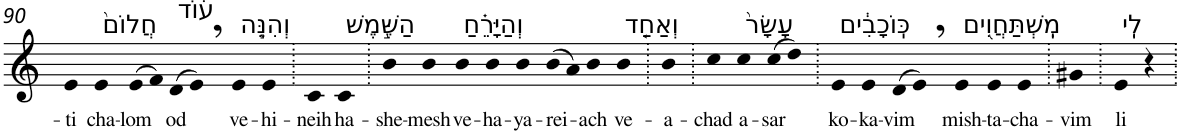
**kern	**text
*part1	*part1
*staff1	*staff1
*I"Piano	*
*I'Pno	*
!!LO:PB:g=z
*clefG2	*
*k[]	*
=90	=90
!	!LO:LY:b
4e	-ti
!LO:TX:a:t=חֲלוֹם֙	!
!	!LO:LY:b
4e	cha-
!	!LO:LY:b
(>8e	-lom
8f)	.
!LO:TX:a:t=ע֔וֹד	!
!	!LO:LY:b
(>8d	od
8e,)	.
!LO:TX:a:t=וְהִנֵּ֧ה	!
!	!LO:LY:b
4e	ve-
!	!LO:LY:b
4e	-hi-
=91.	=91.
!	!LO:LY:b
4c	-neih
!LO:TX:a:t=הַשֶּׁ֣מֶשׁ	!
!	!LO:LY:b
4c	ha-
=92.	=92.
!	!LO:LY:b
4b	-she-
!	!LO:LY:b
4b	-mesh
!LO:TX:a:t=וְהַיָּרֵ֗חַ	!
!	!LO:LY:b
4b	ve-
!	!LO:LY:b
4b	-ha-
!	!LO:LY:b
4b	-ya-
!	!LO:LY:b
(>8b	-rei-
8a)	.
!	!LO:LY:b
4b	-ach
!LO:TX:a:t=וְאַחַ֤ד	!
!	!LO:LY:b
4b	ve-
=93.	=93.
!	!LO:LY:b
4b	-a-
=94.	=94.
!	!LO:LY:b
4cc	-chad
!LO:TX:a:t=עָשָׂר֙	!
!	!LO:LY:b
4cc	a-
!	!LO:LY:b
(>8cc	-sar
8dd)	.
=95.	=95.
!LO:TX:a:t=כּֽוֹכָבִ֔ים	!
!	!LO:LY:b
4e	ko-
!	!LO:LY:b
4e	-ka-
!	!LO:LY:b
(>8d	-vim
8e,)	.
!LO:TX:a:t=מִֽשְׁתַּחֲוִ֖ים	!
!	!LO:LY:b
4e	mish-
!	!LO:LY:b
4e	-ta-
!	!LO:LY:b
4e	-cha-
=96.	=96.
!	!LO:LY:b
4g#X	-vim
=97.	=97.
!LO:TX:a:t=לִֽי	!
!	!LO:LY:b
4e	li
4r	.
=.	=.
*-	*-
